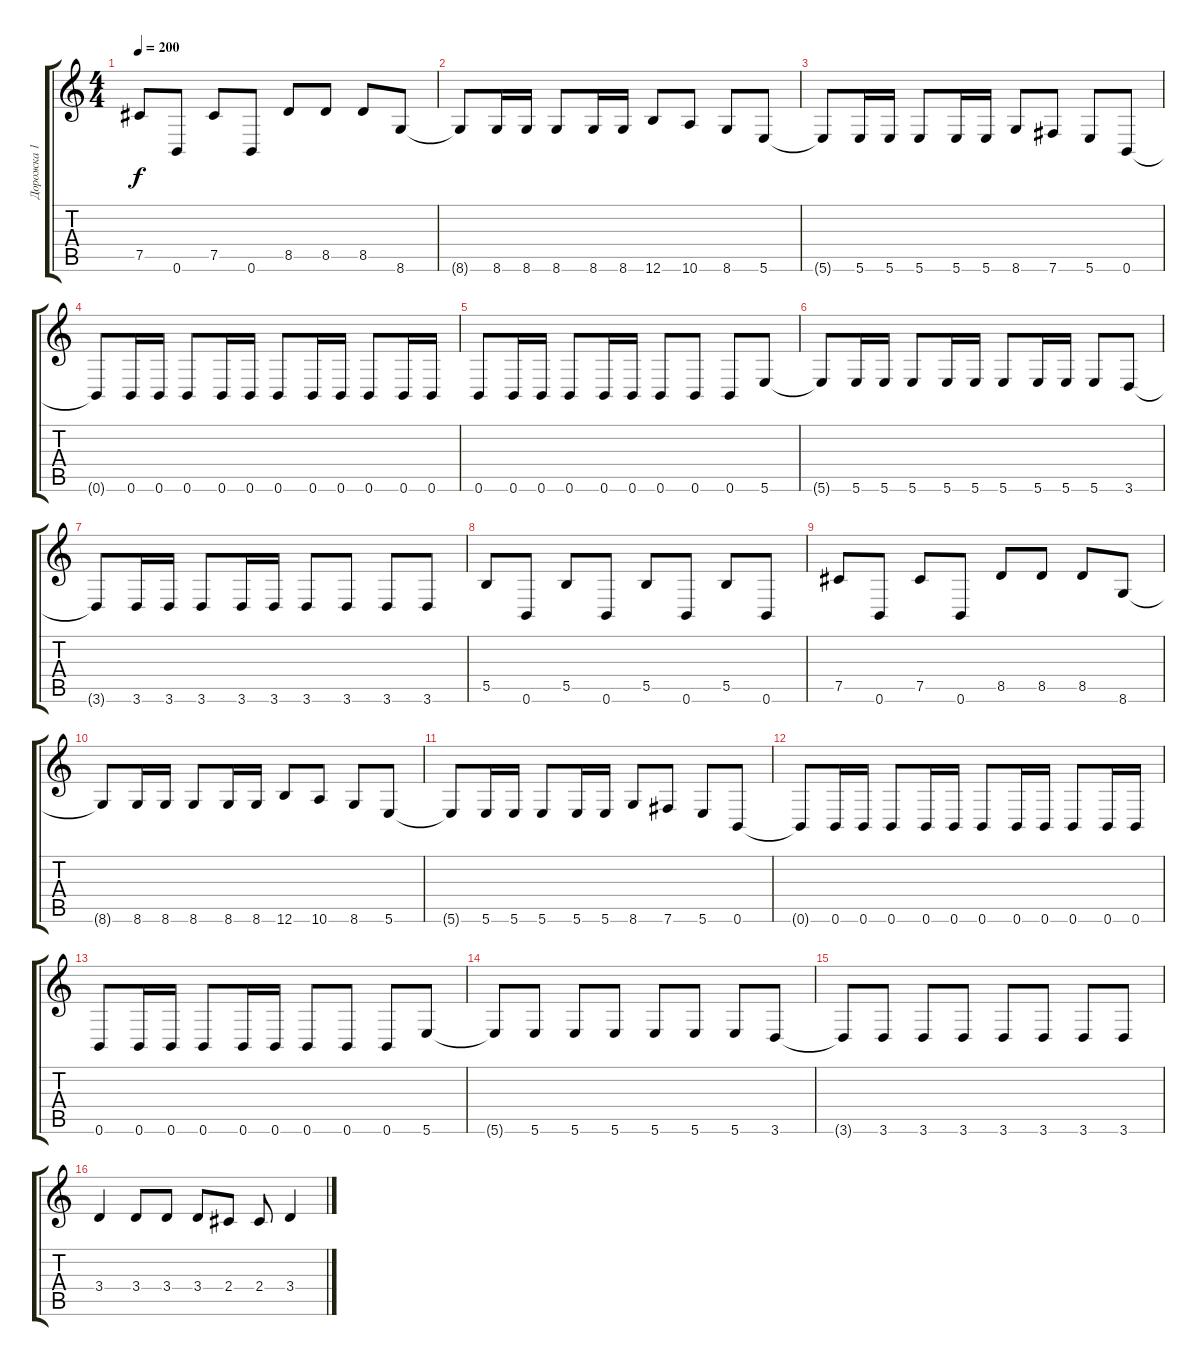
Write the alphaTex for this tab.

\track ("Дорожка 1" "Дорожка 1") {instrument distortionguitar}
\staff {score tabs}
\tuning (Db4 Ab3 E3 B2 Gb2 B1) {hide}
\ts (4 4)
\tempo 200
\clef g2
\ks c
7.5.8{dy f} 0.6.8 7.5.8 0.6.8 8.5.8 8.5.8 8.5.8 8.6.8 |
8.6{t}.8 8.6.16 8.6.16 8.6.8 8.6.16 8.6.16 12.6.8 10.6.8 8.6.8 5.6.8 |
5.6{t}.8 5.6.16 5.6.16 5.6.8 5.6.16 5.6.16 8.6.8 7.6.8 5.6.8 0.6.8 |
0.6{t}.8 0.6.16 0.6.16 0.6.8 0.6.16 0.6.16 0.6.8 0.6.16 0.6.16 0.6.8 0.6.16 0.6.16 |
0.6.8 0.6.16 0.6.16 0.6.8 0.6.16 0.6.16 0.6.8 0.6.8 0.6.8 5.6.8 |
5.6{t}.8 5.6.16 5.6.16 5.6.8 5.6.16 5.6.16 5.6.8 5.6.16 5.6.16 5.6.8 3.6.8 |
3.6{t}.8 3.6.16 3.6.16 3.6.8 3.6.16 3.6.16 3.6.8 3.6.8 3.6.8 3.6.8 |
5.5.8 0.6.8 5.5.8 0.6.8 5.5.8 0.6.8 5.5.8 0.6.8 |
7.5.8 0.6.8 7.5.8 0.6.8 8.5.8 8.5.8 8.5.8 8.6.8 |
8.6{t}.8 8.6.16 8.6.16 8.6.8 8.6.16 8.6.16 12.6.8 10.6.8 8.6.8 5.6.8 |
5.6{t}.8 5.6.16 5.6.16 5.6.8 5.6.16 5.6.16 8.6.8 7.6.8 5.6.8 0.6.8 |
0.6{t}.8 0.6.16 0.6.16 0.6.8 0.6.16 0.6.16 0.6.8 0.6.16 0.6.16 0.6.8 0.6.16 0.6.16 |
0.6.8 0.6.16 0.6.16 0.6.8 0.6.16 0.6.16 0.6.8 0.6.8 0.6.8 5.6.8 |
5.6{t}.8 5.6.8 5.6.8 5.6.8 5.6.8 5.6.8 5.6.8 3.6.8 |
3.6{t}.8 3.6.8 3.6.8 3.6.8 3.6.8 3.6.8 3.6.8 3.6.8 |
3.4.4 3.4.8 3.4.8 3.4.8 2.4.8 2.4.8 3.4.4
